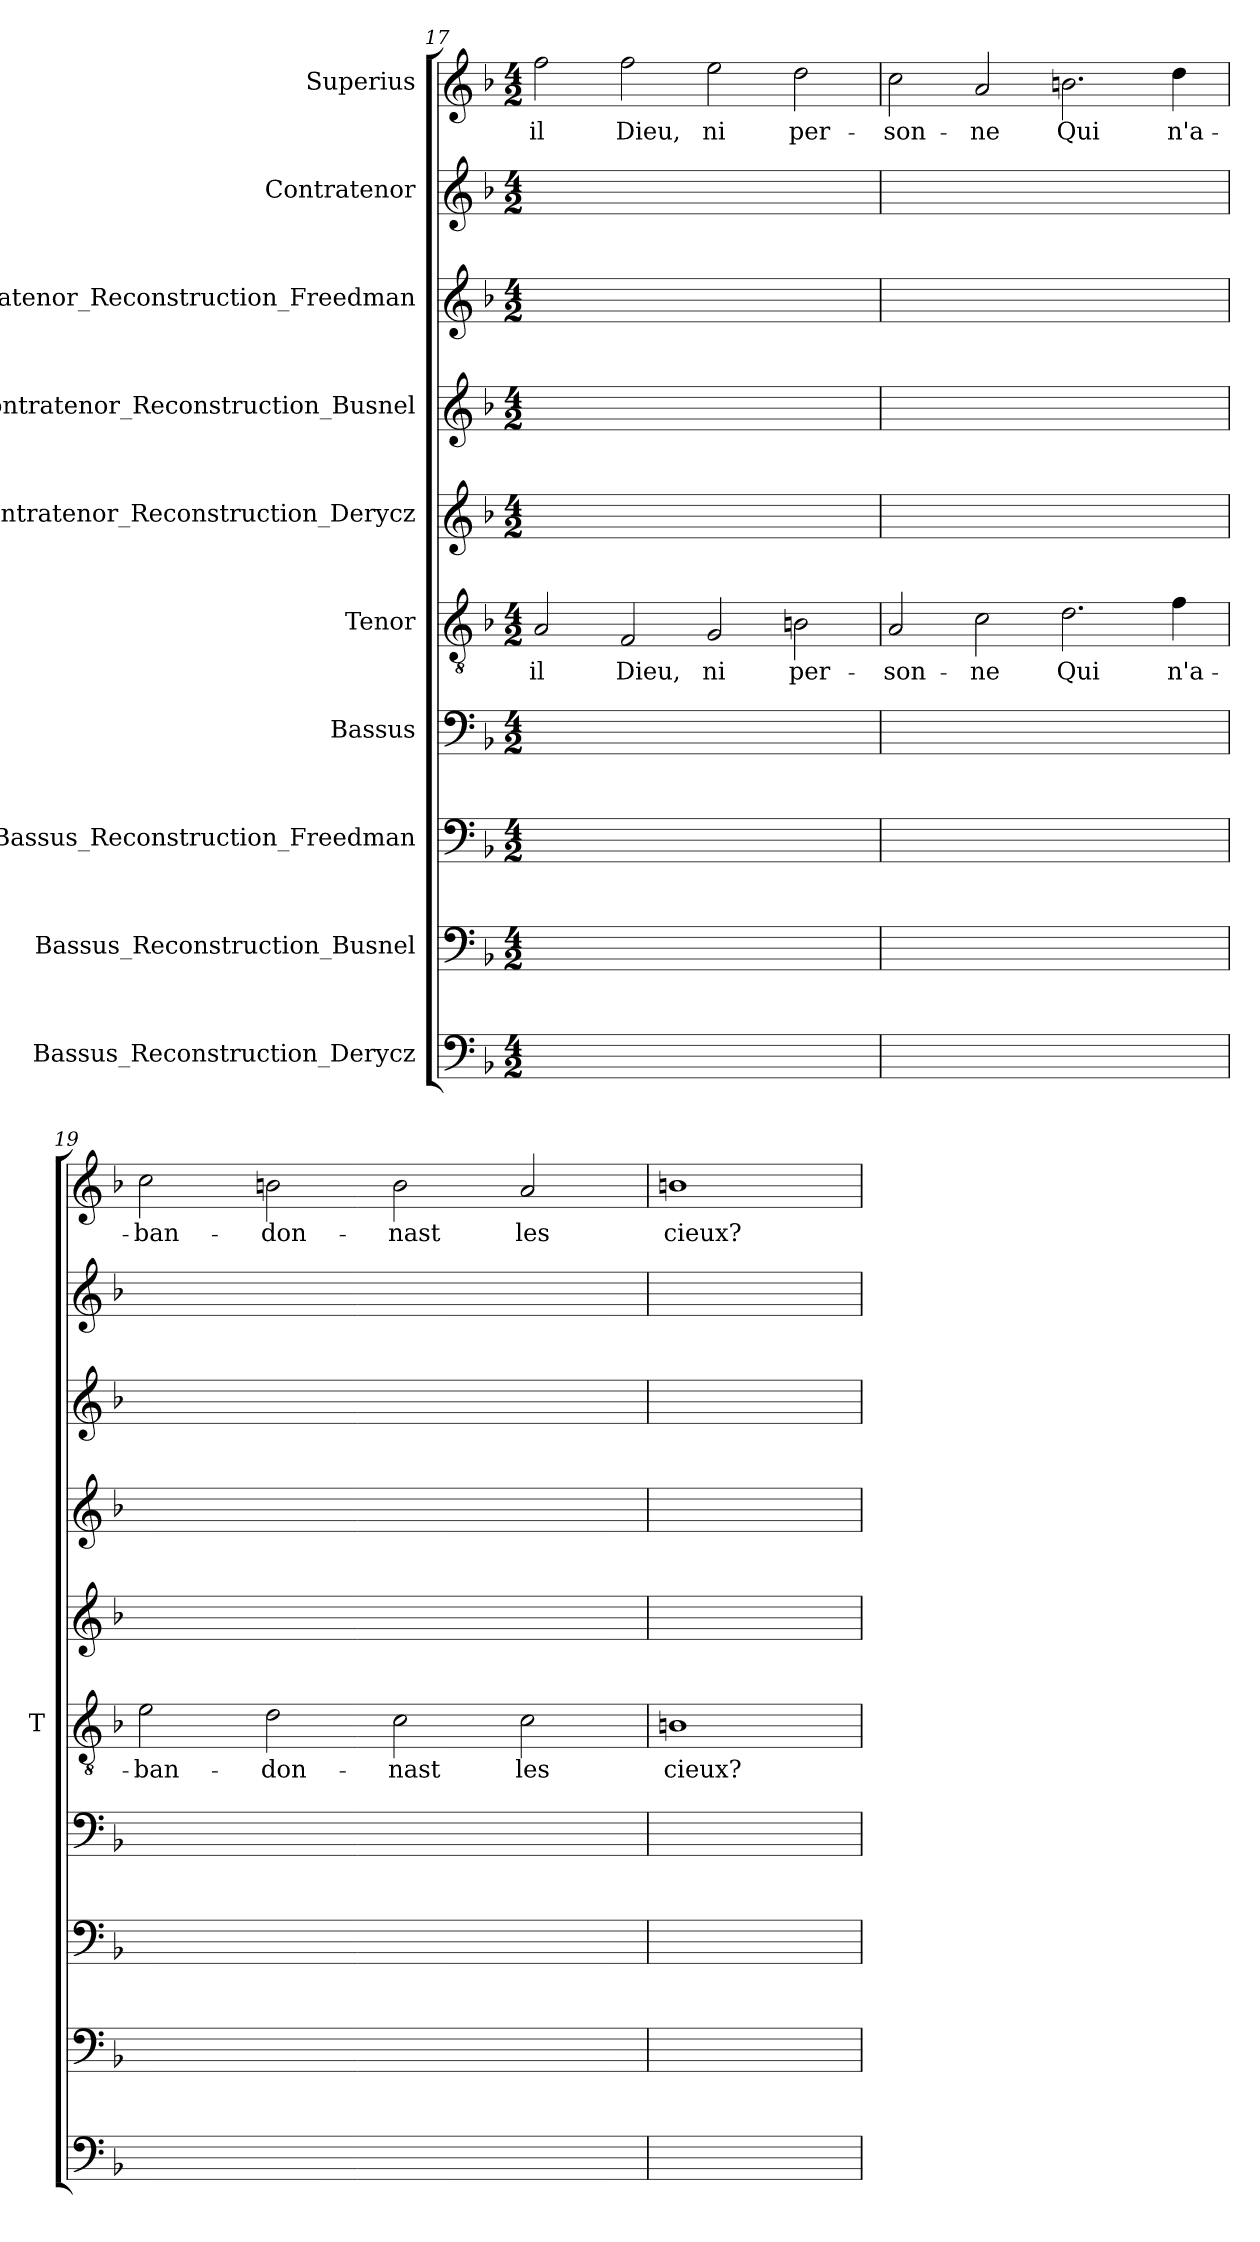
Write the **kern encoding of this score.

**kern	**kern	**kern	**kern	**kern	**text	**kern	**kern	**kern	**kern	**kern	**text
*part10	*part9	*part8	*part7	*part6	*part6	*part5	*part4	*part3	*part2	*part1	*part1
*staff10	*staff9	*staff8	*staff7	*staff6	*staff6	*staff5	*staff4	*staff3	*staff2	*staff1	*staff1
*I"Bassus_Reconstruction_Derycz	*I"Bassus_Reconstruction_Busnel	*I"Bassus_Reconstruction_Freedman	*I"Bassus	*I"Tenor	*	*I"Contratenor_Reconstruction_Derycz	*I"Contratenor_Reconstruction_Busnel	*I"Contratenor_Reconstruction_Freedman	*I"Contratenor	*I"Superius	*
*	*	*	*	*I'T	*	*	*	*	*	*	*
*clefF4	*clefF4	*clefF4	*clefF4	*clefGv2	*	*clefG2	*clefG2	*clefG2	*clefG2	*clefG2	*
*k[b-]	*k[b-]	*k[b-]	*k[b-]	*k[b-]	*	*k[b-]	*k[b-]	*k[b-]	*k[b-]	*k[b-]	*
*M4/2	*M4/2	*M4/2	*M4/2	*M4/2	*	*M4/2	*M4/2	*M4/2	*M4/2	*M4/2	*
=17	=17	=17	=17	=17	=17	=17	=17	=17	=17	=17	=17
0ryy	0ryy	0ryy	0ryy	2A	-il	0ryy	0ryy	0ryy	0ryy	2ff	-il
.	.	.	.	2F	-Dieu,	.	.	.	.	2ff	-Dieu,
.	.	.	.	2G	-ni	.	.	.	.	2ee	-ni
.	.	.	.	2Bn	per-	.	.	.	.	2dd	per-
=18	=18	=18	=18	=18	=18	=18	=18	=18	=18	=18	=18
0ryy	0ryy	0ryy	0ryy	2A	son-	0ryy	0ryy	0ryy	0ryy	2cc	son-
.	.	.	.	2c	-ne	.	.	.	.	2a	-ne
.	.	.	.	2.d	-Qui	.	.	.	.	2.bn	-Qui
.	.	.	.	4f	n'a-	.	.	.	.	4dd	n'a-
=19	=19	=19	=19	=19	=19	=19	=19	=19	=19	=19	=19
0ryy	0ryy	0ryy	0ryy	2e	ban-	0ryy	0ryy	0ryy	0ryy	2cc	ban-
.	.	.	.	2d	don-	.	.	.	.	2bn	don-
.	.	.	.	2c	-nast	.	.	.	.	2b	-nast
.	.	.	.	2c	-les	.	.	.	.	2a	-les
=20	=20	=20	=20	=20	=20	=20	=20	=20	=20	=20	=20
1ryy	1ryy	1ryy	1ryy	1Bn	-cieux?	1ryy	1ryy	1ryy	1ryy	1bn	-cieux?
=	=	=	=	=	=	=	=	=	=	=	=
*-	*-	*-	*-	*-	*-	*-	*-	*-	*-	*-	*-
